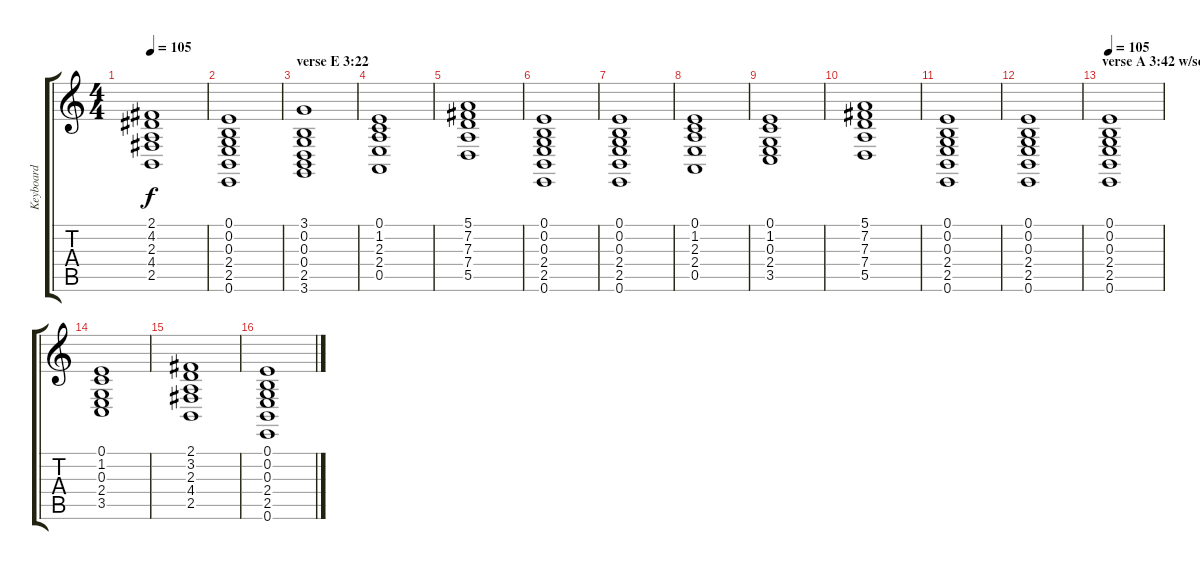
\track ("Keyboard" "Keyboard") {instrument stringensemble1}
\staff {score tabs}
\tuning (E4 B3 G3 D3 A2 E2) {hide}
\ts (4 4)
\tempo 105
\clef g2
\ks c
(2.1 4.2 2.3 4.4 2.5).1{dy f} |
(0.1 0.2 0.3 2.4 2.5 0.6).1 |
\section ("" "verse E 3:22")
(3.1 0.2 0.3 0.4 2.5 3.6).1 |
(0.1 1.2 2.3 2.4 0.5).1 |
(5.1 7.2 7.3 7.4 5.5).1 |
(0.1 0.2 0.3 2.4 2.5 0.6).1 |
(0.1 0.2 0.3 2.4 2.5 0.6).1 |
(0.1 1.2 2.3 2.4 0.5).1 |
(0.1 1.2 0.3 2.4 3.5).1 |
(5.1 7.2 7.3 7.4 5.5).1 |
(0.1 0.2 0.3 2.4 2.5 0.6).1 |
(0.1 0.2 0.3 2.4 2.5 0.6).1 |
\section ("" "verse A 3:42 w/solo")
\tempo 105
(0.1 0.2 0.3 2.4 2.5 0.6).1 |
(0.1 1.2 0.3 2.4 3.5).1 |
(2.1 3.2 2.3 4.4 2.5).1 |
(0.1 0.2 0.3 2.4 2.5 0.6).1
